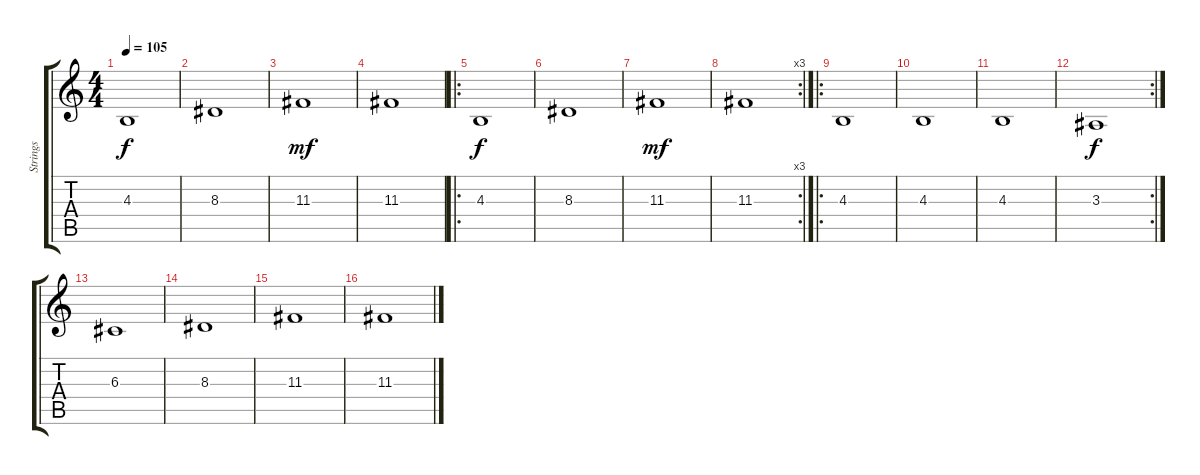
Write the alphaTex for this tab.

\track ("Strings" "Strings") {instrument stringensemble2 bank 255}
\staff {score tabs}
\tuning (E4 B3 G3 D3 A2 E2) {hide}
\ts (4 4)
\tempo 105
\clef g2
\ks c
4.3.1{dy f instrument stringensemble2} |
8.3.1 |
11.3.1{dy mf} |
11.3.1 |
\ro
4.3.1{dy f} |
8.3.1 |
11.3.1{dy mf} |
\rc 3
11.3.1 |
\ro
4.3.1 |
4.3.1 |
4.3.1 |
\rc 2
3.3.1{dy f} |
6.3.1 |
8.3.1 |
11.3.1 |
11.3.1
